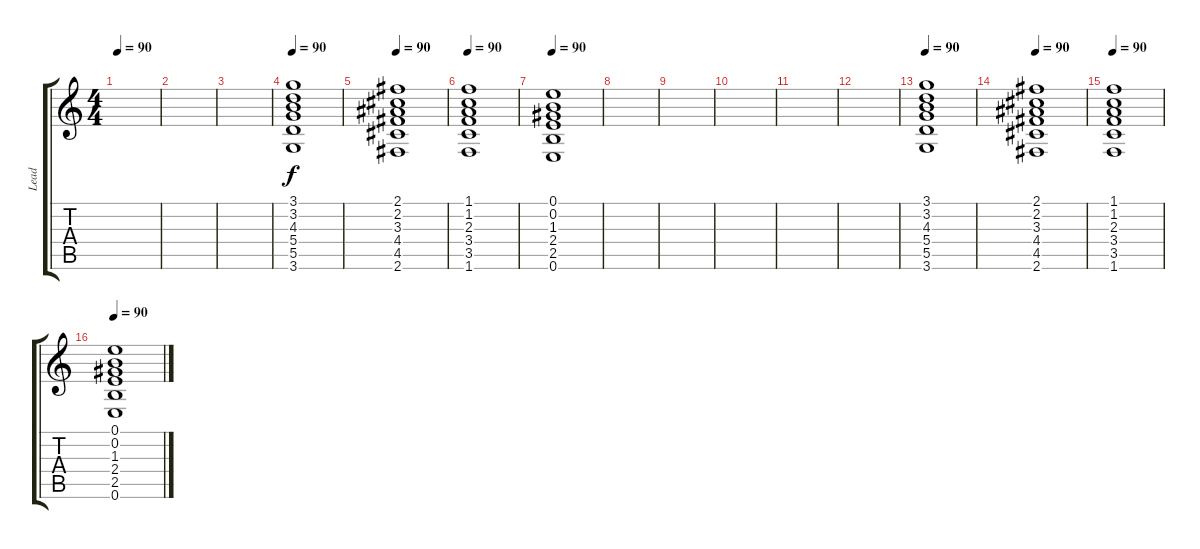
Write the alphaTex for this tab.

\track ("Lead" "Lead") {instrument distortionguitar}
\staff {score tabs}
\tuning (E4 B3 G3 D3 A2 E2) {hide}
\ts (4 4)
\tempo 90
\clef g2
\ks c
|
|
|
\tempo 90
(3.1 3.2 4.3 5.4 5.5 3.6).1 |
\tempo 90
(2.1 2.2 3.3 4.4 4.5 2.6).1 |
\tempo 90
(1.1 1.2 2.3 3.4 3.5 1.6).1 |
\tempo 90
(0.1 0.2 1.3 2.4 2.5 0.6).1 |
|
|
|
|
|
\tempo 90
(3.1 3.2 4.3 5.4 5.5 3.6).1 |
\tempo 90
(2.1 2.2 3.3 4.4 4.5 2.6).1 |
\tempo 90
(1.1 1.2 2.3 3.4 3.5 1.6).1 |
\tempo 90
(0.1 0.2 1.3 2.4 2.5 0.6).1
